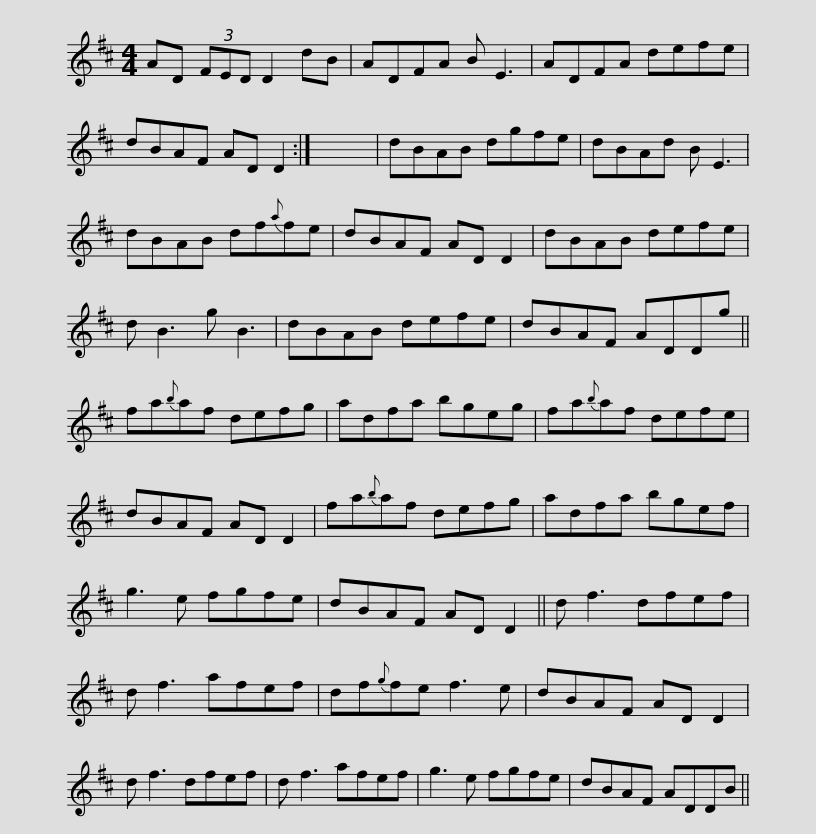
X:1
L:1/8
M:4/4
I:linebreak $
K:D
V:1 treble
V:1
 AD (3FED D2 dB | ADFA B E3 | ADFA defe | dBAF AD D2 :| x8 | %5
 dBAB dgfe |$ dBAd B E3 | dBAB df{a}fe | dBAF AD D2 | dBAB defe | %10
 d B3 g B3 | dBAB defe |$ dBAF ADDg || fa{b}af defg | adfa bgeg | %15
 fa{b}af defe | dBAF AD D2 |$ fa{b}af defg | adfa bgef | g3 e fgfe | %20
 dBAF AD D2 || d f3 dfef | d f3 afef |$ df{g}fe f3 e | dBAF AD D2 | %25
 d f3 dfef | d f3 afef | g3 e fgfe | dBAF ADDB || %29
